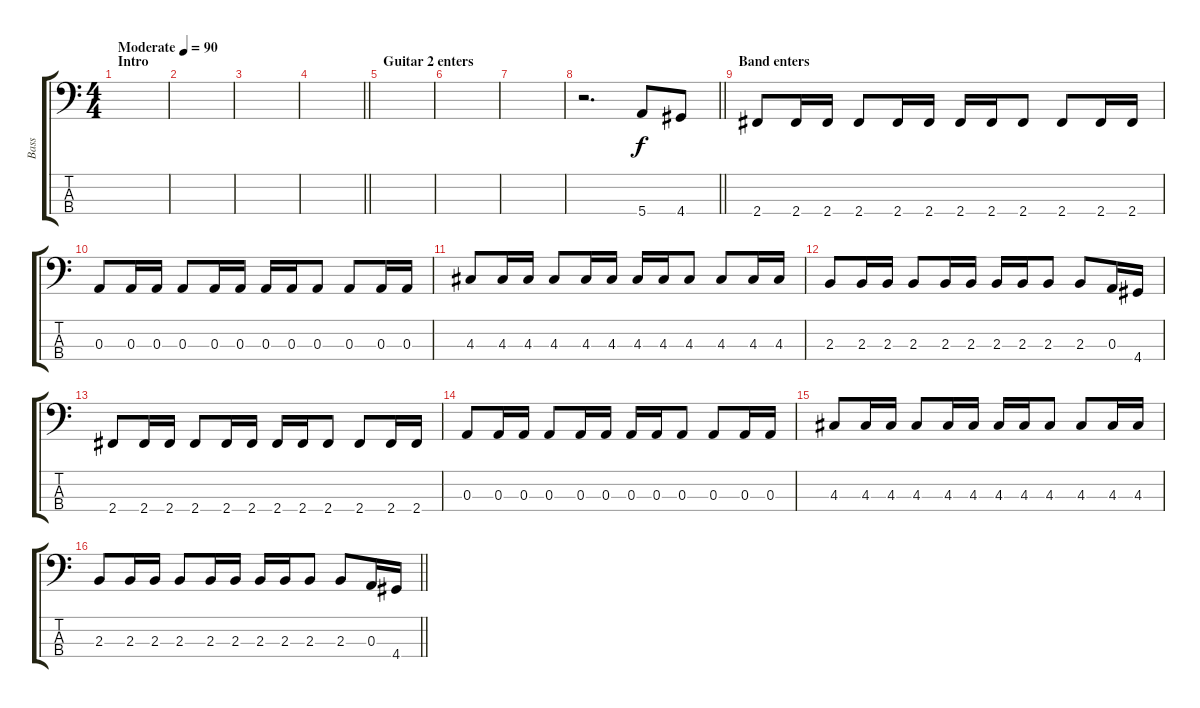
\track ("Bass" "Bass") {instrument electricbassfinger}
\staff {score tabs}
\tuning (G2 D2 A1 E1) {hide}
\ts (4 4)
\section ("" "Intro")
\tempo (90 "Moderate")
\clef f4
\ks c
|
|
|
\barLineRight lightlight
|
\section ("" "Guitar 2 enters")
|
|
|
\barLineRight lightlight
r.2{d} 5.4.8 4.4.8 |
\section ("" "Band enters")
2.4.8 2.4.16 2.4.16 2.4.8 2.4.16 2.4.16 2.4.16 2.4.16 2.4.8 2.4.8 2.4.16 2.4.16 |
0.3.8 0.3.16 0.3.16 0.3.8 0.3.16 0.3.16 0.3.16 0.3.16 0.3.8 0.3.8 0.3.16 0.3.16 |
4.3.8 4.3.16 4.3.16 4.3.8 4.3.16 4.3.16 4.3.16 4.3.16 4.3.8 4.3.8 4.3.16 4.3.16 |
2.3.8 2.3.16 2.3.16 2.3.8 2.3.16 2.3.16 2.3.16 2.3.16 2.3.8 2.3.8 0.3.16 4.4.16 |
2.4.8 2.4.16 2.4.16 2.4.8 2.4.16 2.4.16 2.4.16 2.4.16 2.4.8 2.4.8 2.4.16 2.4.16 |
0.3.8 0.3.16 0.3.16 0.3.8 0.3.16 0.3.16 0.3.16 0.3.16 0.3.8 0.3.8 0.3.16 0.3.16 |
4.3.8 4.3.16 4.3.16 4.3.8 4.3.16 4.3.16 4.3.16 4.3.16 4.3.8 4.3.8 4.3.16 4.3.16 |
\barLineRight lightlight
2.3.8 2.3.16 2.3.16 2.3.8 2.3.16 2.3.16 2.3.16 2.3.16 2.3.8 2.3.8 0.3.16 4.4.16
